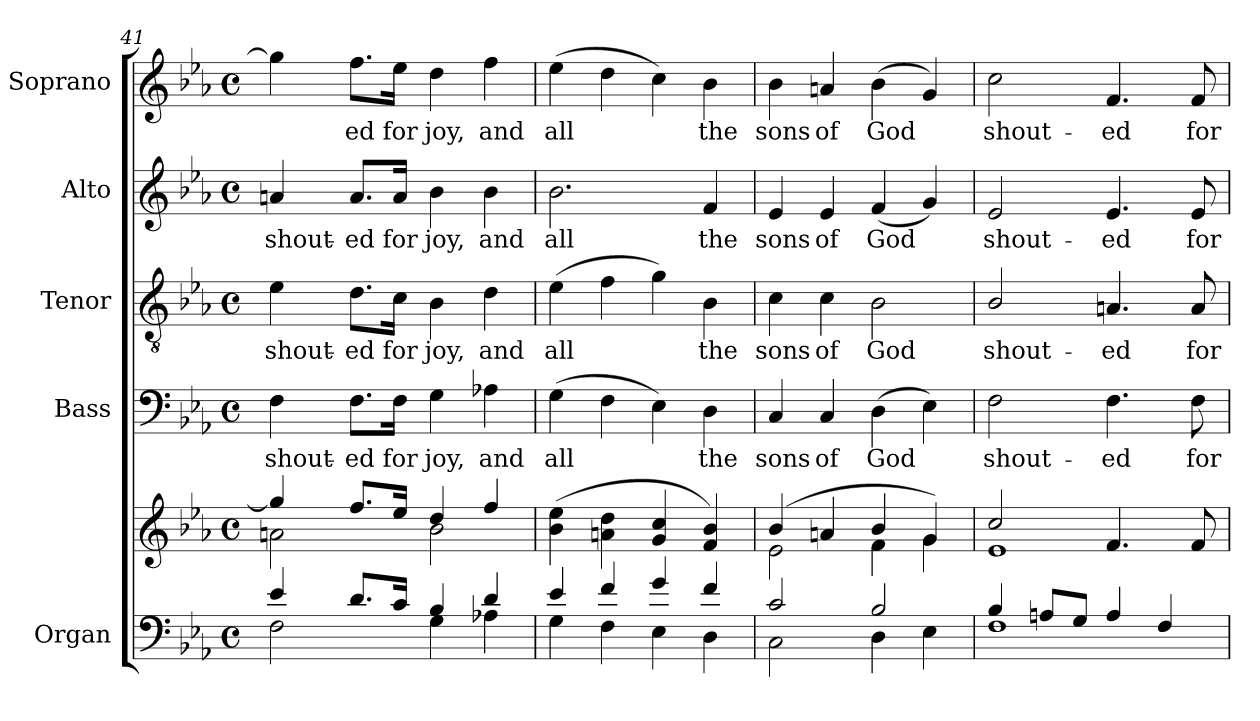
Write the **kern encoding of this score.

**kern	**kern	**kern	**text	**kern	**text	**kern	**text	**kern	**text
*part5	*part5	*part4	*part4	*part3	*part3	*part2	*part2	*part1	*part1
*staff6	*staff5	*staff4	*staff4	*staff3	*staff3	*staff2	*staff2	*staff1	*staff1
*I"Organ	*	*I"Bass	*	*I"Tenor	*	*I"Alto	*	*I"Soprano	*
*I'Org.	*	*I'B.	*	*I'T.	*	*I'A.	*	*I'S.	*
*clefF4	*clefG2	*clefF4	*	*clefGv2	*	*clefG2	*	*clefG2	*
*	*	*	*	*ITrd7c12	*	*	*	*	*
*k[b-e-a-]	*k[b-e-a-]	*k[b-e-a-]	*	*k[b-e-a-]	*	*k[b-e-a-]	*	*k[b-e-a-]	*
*E-:	*E-:	*E-:	*	*E-:	*	*E-:	*	*E-:	*
*M4/4	*M4/4	*M4/4	*	*M4/4	*	*M4/4	*	*M4/4	*
*met(c)	*met(c)	*met(c)	*	*met(c)	*	*met(c)	*	*met(c)	*
=41	=41	=41	=41	=41	=41	=41	=41	=41	=41
*^	*^	*	*	*	*	*	*	*	*
!	!	!	!	!	!LO:LY:b:color=#000000	!	!	!	!	!	!
!	!	!	!	!	!	!	!LO:LY:b:color=#000000	!	!	!	!
!	!	!	!	!	!	!	!	!	!LO:LY:b:color=#000000	!	!
4e-i/	2Fi\	4ggi/]	2ani\	4Fi\	shout-	4E-i\	shout-	4ani/	shout-	4ggi\]	.
!	!	!	!	!	!LO:LY:b:color=#000000	!	!	!	!	!	!
!	!	!	!	!	!	!	!LO:LY:b:color=#000000	!	!	!	!
!	!	!	!	!	!	!	!	!	!LO:LY:b:color=#000000	!	!
!	!	!	!	!	!	!	!	!	!	!	!LO:LY:b:color=#000000
8.di/L	.	8.ffi/L	.	8.Fi\L	-ed	8.Di\L	-ed	8.ai/L	-ed	8.ffi\L	-ed
!	!	!	!	!	!LO:LY:b:color=#000000	!	!	!	!	!	!
!	!	!	!	!	!	!	!LO:LY:b:color=#000000	!	!	!	!
!	!	!	!	!	!	!	!	!	!LO:LY:b:color=#000000	!	!
!	!	!	!	!	!	!	!	!	!	!	!LO:LY:b:color=#000000
16ci/Jk	.	16ee-i/Jk	.	16Fi\Jk	for	16Ci\Jk	for	16ai/Jk	for	16ee-i\Jk	for
!	!	!	!	!	!LO:LY:b:color=#000000	!	!	!	!	!	!
!	!	!	!	!	!	!	!LO:LY:b:color=#000000	!	!	!	!
!	!	!	!	!	!	!	!	!	!LO:LY:b:color=#000000	!	!
!	!	!	!	!	!	!	!	!	!	!	!LO:LY:b:color=#000000
4B-i/	4Gi\	4ddi/	2b-i\	4Gi\	joy,	4BB-i\	joy,	4b-i\	joy,	4ddi\	joy,
!	!	!	!	!	!LO:LY:b:color=#000000	!	!	!	!	!	!
!	!	!	!	!	!	!	!LO:LY:b:color=#000000	!	!	!	!
!	!	!	!	!	!	!	!	!	!LO:LY:b:color=#000000	!	!
!	!	!	!	!	!	!	!	!	!	!	!LO:LY:b:color=#000000
4di/	4A-Xi\	4ffi/	.	4A-Xi\	and	4Di\	and	4b-i\	and	4ffi\	and
*	*	*v	*v	*	*	*	*	*	*	*	*
!!LO:PB:g=z
=42	=42	=42	=42	=42	=42	=42	=42	=42	=42	=42
!	!	!	!	!LO:LY:b:color=#000000	!	!	!	!	!	!
!	!	!	!	!	!	!LO:LY:b:color=#000000	!	!	!	!
!	!	!	!	!	!	!	!	!LO:LY:b:color=#000000	!	!
!	!	!	!	!	!	!	!	!	!	!LO:LY:b:color=#000000
4e-i/	4Gi\	(4b-i\ 4ee-i	(4Gi\	all	(4E-i\	all	2.b-i\	all	(4ee-i\	all
4fi/	4Fi\	4ani\ 4ddi	4Fi\	.	4Fi\	.	.	.	4ddi\	.
4gi/	4E-i\	4gi/ 4cci	4E-i\)	.	4Gi\)	.	.	.	4cci\)	.
!	!	!	!	!LO:LY:b:color=#000000	!	!	!	!	!	!
!	!	!	!	!	!	!LO:LY:b:color=#000000	!	!	!	!
!	!	!	!	!	!	!	!	!LO:LY:b:color=#000000	!	!
!	!	!	!	!	!	!	!	!	!	!LO:LY:b:color=#000000
4fi/	4Di\	4fi/ 4b-i)	4Di\	the	4BB-i\	the	4fi/	the	4b-i\	the
=43	=43	=43	=43	=43	=43	=43	=43	=43	=43	=43
*	*	*^	*	*	*	*	*	*	*	*
!	!	!	!	!	!LO:LY:b:color=#000000	!	!	!	!	!	!
!	!	!	!	!	!	!	!LO:LY:b:color=#000000	!	!	!	!
!	!	!	!	!	!	!	!	!	!LO:LY:b:color=#000000	!	!
!	!	!	!	!	!	!	!	!	!	!	!LO:LY:b:color=#000000
2ci/	2Ci\	(4b-i/	2e-i\	4Ci/	sons	4Ci\	sons	4e-i/	sons	4b-i\	sons
!	!	!	!	!	!LO:LY:b:color=#000000	!	!	!	!	!	!
!	!	!	!	!	!	!	!LO:LY:b:color=#000000	!	!	!	!
!	!	!	!	!	!	!	!	!	!LO:LY:b:color=#000000	!	!
!	!	!	!	!	!	!	!	!	!	!	!LO:LY:b:color=#000000
.	.	4ani/	.	4Ci/	of	4Ci\	of	4e-i/	of	4ani/	of
!	!	!	!	!	!LO:LY:b:color=#000000	!	!	!	!	!	!
!	!	!	!	!	!	!	!LO:LY:b:color=#000000	!	!	!	!
!	!	!	!	!	!	!	!	!	!LO:LY:b:color=#000000	!	!
!	!	!	!	!	!	!	!	!	!	!	!LO:LY:b:color=#000000
2B-i/	4Di\	4b-i/	4fi\	(4Di\	God	2BB-i\	God	(4fi/	God	(4b-i\	God
.	4E-i\	4gi/)	4gi\	4E-i\)	.	.	.	4gi/)	.	4gi/)	.
=44	=44	=44	=44	=44	=44	=44	=44	=44	=44	=44	=44
!	!	!	!	!	!LO:LY:b:color=#000000	!	!	!	!	!	!
!	!	!	!	!	!	!	!LO:LY:b:color=#000000	!	!	!	!
!	!	!	!	!	!	!	!	!	!LO:LY:b:color=#000000	!	!
!	!	!	!	!	!	!	!	!	!	!	!LO:LY:b:color=#000000
4B-i/	1Fi	2cci/	1e-i	2Fi\	shout-	2BB-i/	shout-	2e-i/	shout-	2cci\	shout-
8Ani/L	.	.	.	.	.	.	.	.	.	.	.
8Gi/J	.	.	.	.	.	.	.	.	.	.	.
!	!	!	!	!	!LO:LY:b:color=#000000	!	!	!	!	!	!
!	!	!	!	!	!	!	!LO:LY:b:color=#000000	!	!	!	!
!	!	!	!	!	!	!	!	!	!LO:LY:b:color=#000000	!	!
!	!	!	!	!	!	!	!	!	!	!	!LO:LY:b:color=#000000
4Ai/	.	4.fi/	.	4.Fi\	-ed	4.AAni/	-ed	4.e-i/	-ed	4.fi/	-ed
4Fi/	.	.	.	.	.	.	.	.	.	.	.
!	!	!	!	!	!LO:LY:b:color=#000000	!	!	!	!	!	!
!	!	!	!	!	!	!	!LO:LY:b:color=#000000	!	!	!	!
!	!	!	!	!	!	!	!	!	!LO:LY:b:color=#000000	!	!
!	!	!	!	!	!	!	!	!	!	!	!LO:LY:b:color=#000000
.	.	8fi/	.	8Fi\	for	8AAi/	for	8e-i/	for	8fi/	for
*v	*v	*	*	*	*	*	*	*	*	*	*
*	*v	*v	*	*	*	*	*	*	*	*
=	=	=	=	=	=	=	=	=	=
*-	*-	*-	*-	*-	*-	*-	*-	*-	*-
